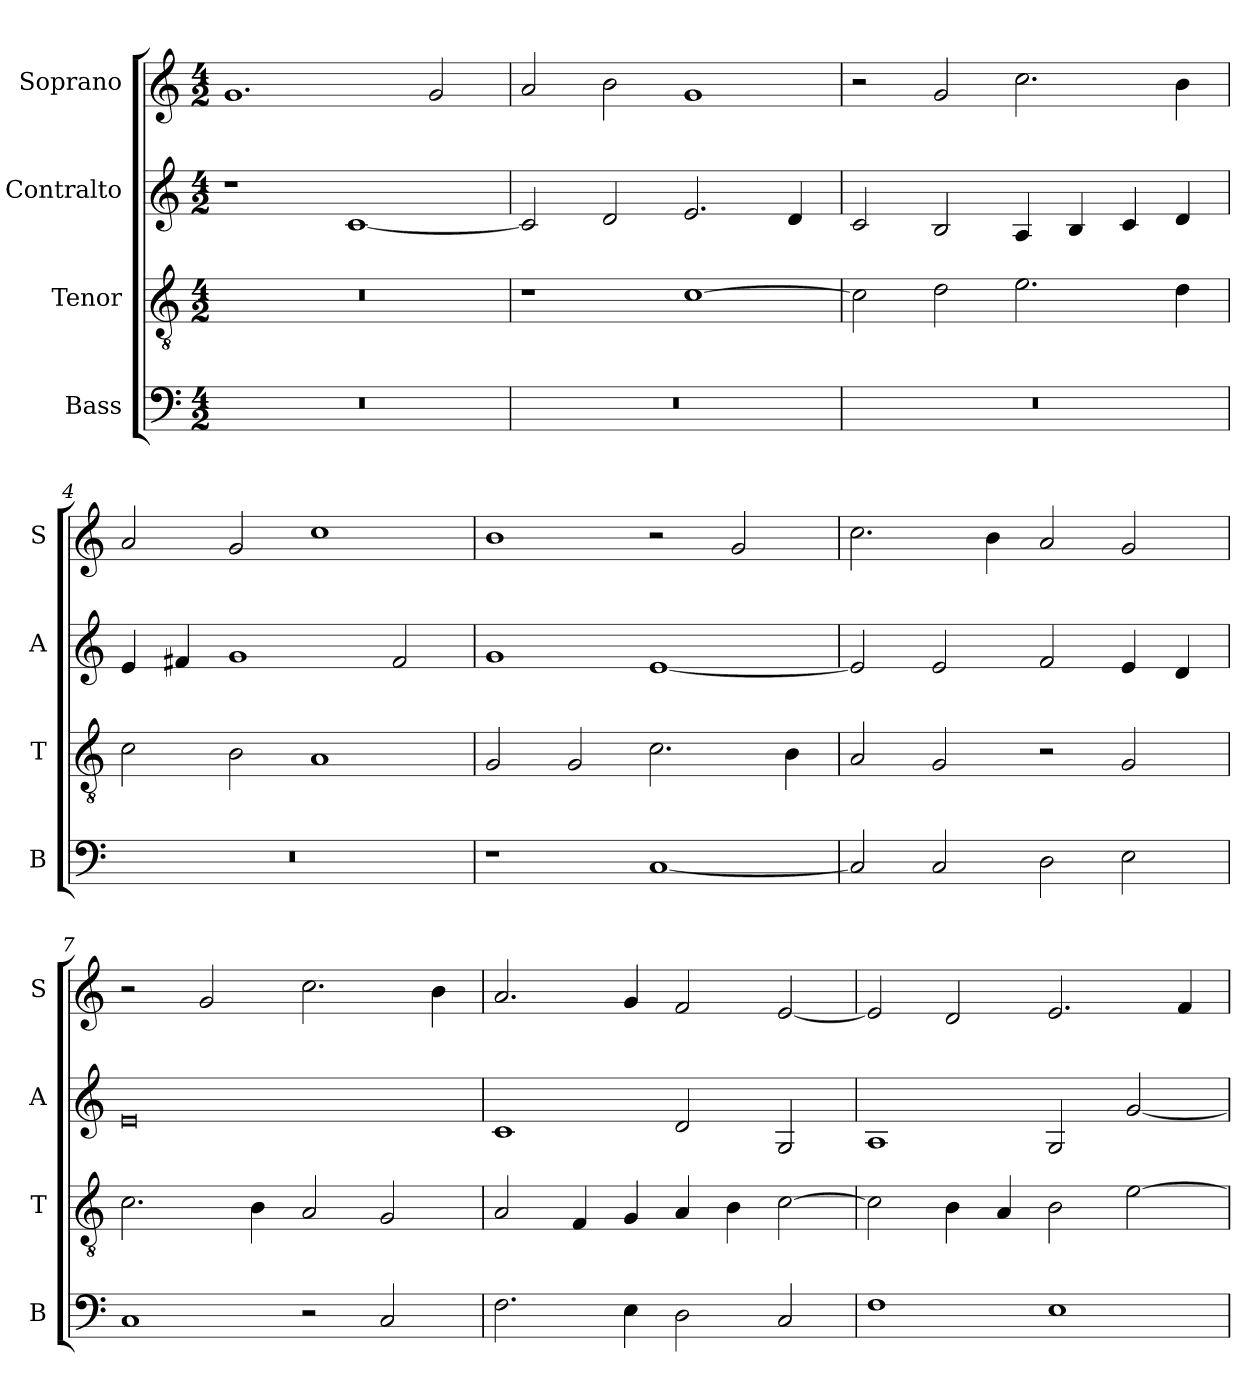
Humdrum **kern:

**kern	**kern	**kern	**kern
*part4	*part3	*part2	*part1
*staff4	*staff3	*staff2	*staff1
*I"Bass	*I"Tenor	*I"Contralto	*I"Soprano
*I'B	*I'T	*I'A	*I'S
*clefF4	*clefGv2	*clefG2	*clefG2
*k[]	*k[]	*k[]	*k[]
*C:ion	*C:ion	*C:ion	*C:ion
*M4/2	*M4/2	*M4/2	*M4/2
=1	=1	=1	=1
0r	0r	1r	1.g
.	.	[1c	.
.	.	.	2g
=2	=2	=2	=2
0r	1r	2c]	2a
.	.	2d	2b
.	[1c	2.e	1g
.	.	4d	.
=3	=3	=3	=3
0r	2c]	2c	2r
.	2d	2B	2g
.	2.e	4A	2.cc
.	.	4B	.
.	.	4c	.
.	4d	4d	4b
=4	=4	=4	=4
0r	2c	4e	2a
.	.	4f#X	.
.	2B	1g	2g
.	1A	.	1cc
.	.	2f#	.
=5	=5	=5	=5
1r	2G	1g	1b
.	2G	.	.
[1C	2.c	[1e	2r
.	.	.	2g
.	4B	.	.
=6	=6	=6	=6
2C]	2A	2e]	2.cc
2C	2G	2e	.
.	.	.	4b
2D	2r	2f	2a
2E	2G	4e	2g
.	.	4d	.
=7	=7	=7	=7
1C	2.c	0e	2r
.	.	.	2g
.	4B	.	.
2r	2A	.	2.cc
2C	2G	.	.
.	.	.	4b
=8	=8	=8	=8
2.F	2A	1c	2.a
.	4F	.	.
4E	4G	.	4g
2D	4A	2d	2f
.	4B	.	.
2C	[2c	2G	[2e
=9	=9	=9	=9
1F	2c]	1A	2e]
.	4B	.	2d
.	4A	.	.
1E	2B	2G	2.e
.	[2e	[2g	.
.	.	.	4f
=	=	=	=
*-	*-	*-	*-
